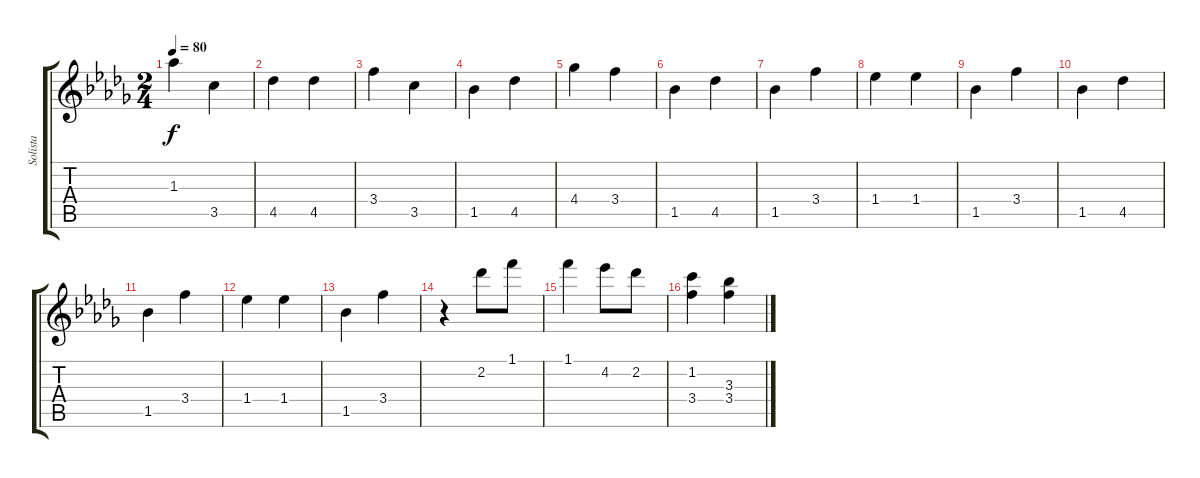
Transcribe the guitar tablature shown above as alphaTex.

\track ("Solista" "Solista") {instrument acousticguitarnylon}
\staff {score tabs}
\tuning (E5 B4 G4 D4 A3 E3) {hide}
\ts (2 4)
\tempo 80
\clef g2
\ks db
1.3.4{dy f} 3.5.4 |
4.5.4 4.5.4 |
3.4.4 3.5.4 |
1.5.4 4.5.4 |
4.4.4 3.4.4 |
1.5.4 4.5.4 |
1.5.4 3.4.4 |
1.4.4 1.4.4 |
1.5.4 3.4.4 |
1.5.4 4.5.4 |
1.5.4 3.4.4 |
1.4.4 1.4.4 |
1.5.4 3.4.4 |
r.4 2.2.8 1.1.8 |
1.1.4 4.2.8 2.2.8 |
(1.2 3.4).4 (3.3 3.4).4
